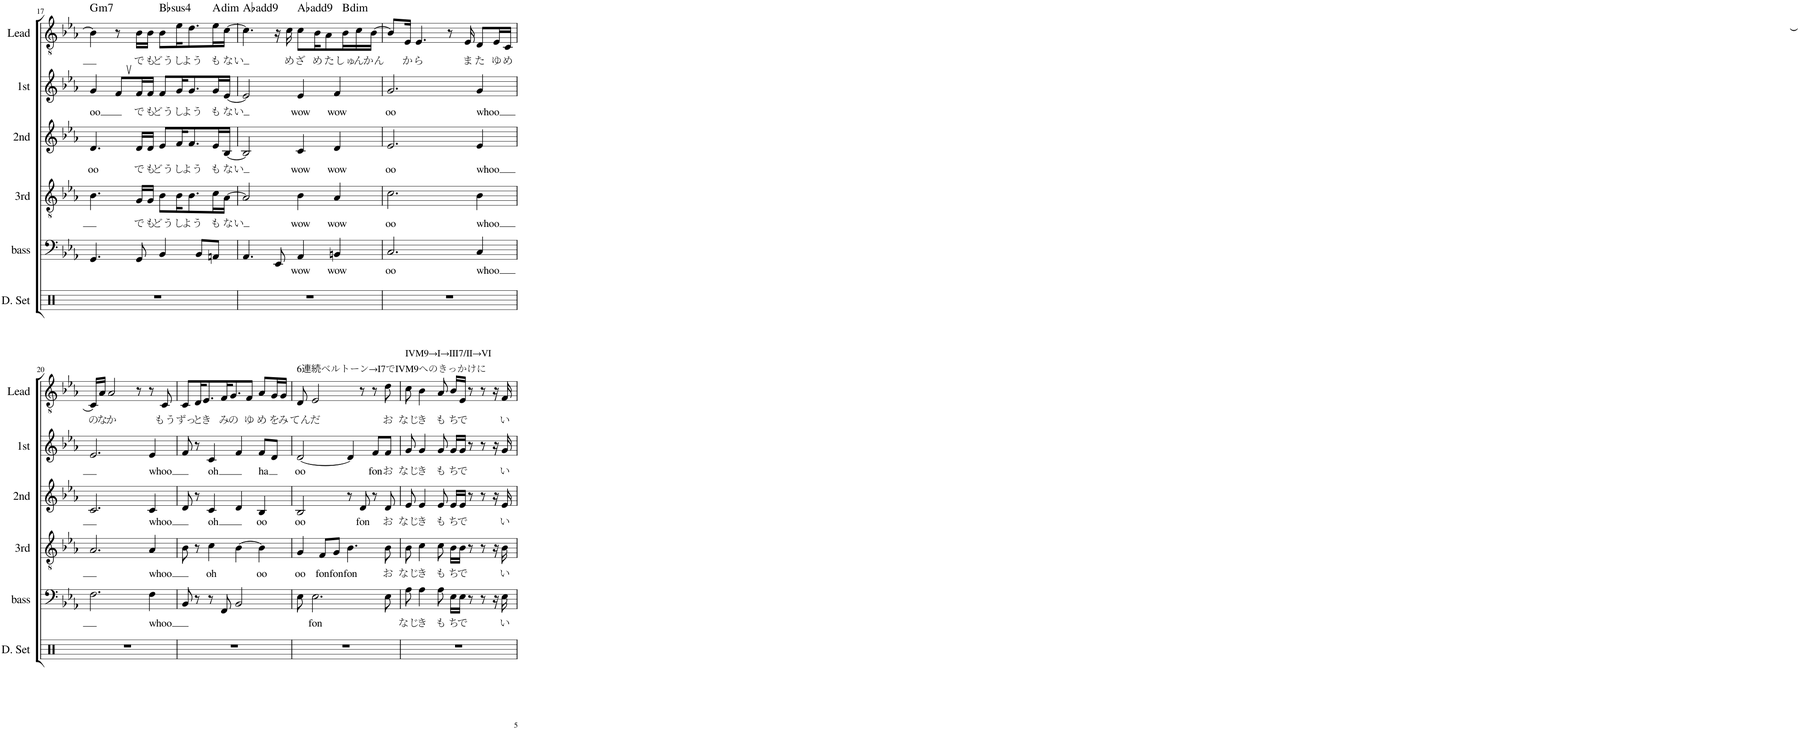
**kern	**kern	**text	**kern	**text	**kern	**text	**kern	**text	**kern	**text	**harte
*part6	*part5	*part5	*part4	*part4	*part3	*part3	*part2	*part2	*part1	*part1	*part1
*staff6	*staff5	*staff5	*staff4	*staff4	*staff3	*staff3	*staff2	*staff2	*staff1	*staff1	*
*I"ドラムセット	*I"bass	*	*I"3rd	*	*I"2nd	*	*I"1st	*	*I"Lead	*	*
*	*I'bass	*	*I'3rd	*	*I'2nd	*	*I'1st	*	*I'Lead	*	*
!!LO:PB:g=z
*clefX	*clefF4	*	*clefGv2	*	*clefG2	*	*clefG2	*	*clefGv2	*	*
*k[]	*k[b-e-a-]	*	*k[b-e-a-]	*	*k[b-e-a-]	*	*k[b-e-a-]	*	*k[b-e-a-]	*	*
*M4/4	*M4/4	*	*M4/4	*	*M4/4	*	*M4/4	*	*M4/4	*	*
=17	=17	=17	=17	=17	=17	=17	=17	=17	=17	=17	=17
!	!	!	!	!	!	!LO:LY:b	!	!LO:LY:b	!	!	!LO:H:kt=m7
1r	4.GG/	.	4.B-\	.	4.d/	oo	4g/	oo	4B-\]	.	G:min7
.	.	.	.	.	.	.	8f,/L	.	8r	.	.
!	!	!	!	!LO:LY:b	!	!LO:LY:b	!	!LO:LY:b	!	!LO:LY:b	!
.	8GG/	.	16G/LL	で	16d/LL	で	16f/L	で	16B-\LL	で	.
!	!	!	!	!LO:LY:b	!	!LO:LY:b	!	!LO:LY:b	!	!LO:LY:b	!
.	.	.	16G/JJ	も	16d/JJ	も	16f/JJ	も	16B-\JJ	も	.
!	!	!	!	!LO:LY:b	!	!LO:LY:b	!	!LO:LY:b	!	!LO:LY:b	!LO:H:kt=4
.	4BB-/	.	8B-\L	どう	8e-/L	どう	8f/L	どう	8B-\L	どう	Bb:sus4
!	!	!	!	!LO:LY:b	!	!LO:LY:b	!	!LO:LY:b	!	!LO:LY:b	!
.	.	.	16B-\K	し	16f/K	し	16g/K	し	16e-\K	し	.
!	!	!	!	!LO:LY:b	!	!LO:LY:b	!	!LO:LY:b	!	!LO:LY:b	!
.	.	.	8.B-\	よう	8.f/	よう	8.g/	よう	8.d\	よう	.
.	8BB-/L	.	.	.	.	.	.	.	.	.	.
!	!	!	!	!LO:LY:b	!	!LO:LY:b	!	!LO:LY:b	!	!LO:LY:b	!LO:H:kt=dim
.	8AAn/J	.	16c\L	も	16e-/L	も	16g/L	も	16e-\L	も	A:dim
!	!	!	!	!LO:LY:b	!	!LO:LY:b	!	!LO:LY:b	!	!LO:LY:b	!
.	.	.	[16A-\JJ	ない	[16B-/JJ	ない	[16e-/JJ	ない	[16c\JJ	ない	.
=18	=18	=18	=18	=18	=18	=18	=18	=18	=18	=18	=18
1r	4.AA-/	.	2A-/]	.	2B-/]	.	2e-/]	.	4.c\]	.	Ab:maj(9)
.	8EE-/	.	.	.	.	.	.	.	16r	.	.
!	!	!	!	!	!	!	!	!	!	!LO:LY:b	!
.	.	.	.	.	.	.	.	.	16c\	め	.
!	!	!LO:LY:b	!	!LO:LY:b	!	!LO:LY:b	!	!LO:LY:b	!	!LO:LY:b	!
.	4AA-/	wow	4B-\	wow	4c/	wow	4e-/	wow	8c\L	ざ	Ab:maj(9)
!	!	!	!	!	!	!	!	!	!	!LO:LY:b	!
.	.	.	.	.	.	.	.	.	16B-\K	め	.
!	!	!	!	!	!	!	!	!	!	!LO:LY:b	!
.	.	.	.	.	.	.	.	.	8A-\	た	.
!	!	!LO:LY:b	!	!LO:LY:b	!	!LO:LY:b	!	!LO:LY:b	!	!	!
.	4BBn/	wow	4A-/	wow	4d/	wow	4f/	wow	.	.	.
!	!	!	!	!	!	!	!	!	!	!LO:LY:b	!LO:H:kt=dim
.	.	.	.	.	.	.	.	.	16B-\L	しゅ	B:dim
!	!	!	!	!	!	!	!	!	!	!LO:LY:b	!
.	.	.	.	.	.	.	.	.	16c\	ん	.
!	!	!	!	!	!	!	!	!	!	!LO:LY:b	!
.	.	.	.	.	.	.	.	.	[16B-\JJ	かん	.
=19	=19	=19	=19	=19	=19	=19	=19	=19	=19	=19	=19
!	!	!LO:LY:b	!	!LO:LY:b	!	!LO:LY:b	!	!LO:LY:b	!	!	!
1r	2.C/	oo	2.c\	oo	2.e-/	oo	2.g/	oo	8B-/L]	.	.
!	!	!	!	!	!	!	!	!	!	!LO:LY:b	!
.	.	.	.	.	.	.	.	.	16E-/Jk	か	.
!	!	!	!	!	!	!	!	!	!	!LO:LY:b	!
.	.	.	.	.	.	.	.	.	4.E-/	ら	.
.	.	.	.	.	.	.	.	.	8r	.	.
!	!	!	!	!	!	!	!	!	!	!LO:LY:b	!
.	.	.	.	.	.	.	.	.	16E-/	ま	.
!	!	!LO:LY:b	!	!LO:LY:b	!	!LO:LY:b	!	!LO:LY:b	!	!LO:LY:b	!
.	4C/	whoo	4B-\	whoo	4e-/	whoo	4g/	whoo	8D/L	た	.
!	!	!	!	!	!	!	!	!	!	!LO:LY:b	!
.	.	.	.	.	.	.	.	.	16E-/L	ゆ	.
!	!	!	!	!	!	!	!	!	!	!LO:LY:b	!
.	.	.	.	.	.	.	.	.	[16C/JJ	め	.
!!LO:LB:g=z
=20	=20	=20	=20	=20	=20	=20	=20	=20	=20	=20	=20
!	!	!	!	!	!	!	!	!	!	!LO:LY:b	!
1r	2.F\	.	2.A-/	.	2.c/	.	2.e-/	.	16C/LL]	の	.
!	!	!	!	!	!	!	!	!	!	!LO:LY:b	!
.	.	.	.	.	.	.	.	.	16A-/JJ	な	.
!	!	!	!	!	!	!	!	!	!	!LO:LY:b	!
.	.	.	.	.	.	.	.	.	2A-/	か	.
.	.	.	.	.	.	.	.	.	8r	.	.
!	!	!LO:LY:b	!	!LO:LY:b	!	!LO:LY:b	!	!LO:LY:b	!	!	!
.	4F\	whoo	4A-/	whoo	4c/	whoo	4e-/	whoo	8r	.	.
!	!	!	!	!	!	!	!	!	!	!LO:LY:b	!
.	.	.	.	.	.	.	.	.	8C/	もう	.
=21	=21	=21	=21	=21	=21	=21	=21	=21	=21	=21	=21
!	!	!	!	!	!	!	!	!	!	!LO:LY:b	!
1r	8BB-/	.	8B-\	.	8d/	.	8f/	.	8C/L	ずっ	.
!	!	!	!	!	!	!	!	!	!	!LO:LY:b	!
.	8r	.	8r	.	8r	.	8r	.	16D/K	と	.
!	!	!	!	!	!	!	!	!	!	!LO:LY:b	!
.	.	.	.	.	.	.	.	.	8.E-/	き	.
!	!	!	!	!LO:LY:b	!	!LO:LY:b	!	!LO:LY:b	!	!	!
.	8r	.	4c\	oh	4c/	oh	4c/	oh	.	.	.
!	!	!	!	!	!	!	!	!	!	!LO:LY:b	!
.	8FF/	.	.	.	.	.	.	.	16F/K	み	.
!	!	!	!	!	!	!	!	!	!	!LO:LY:b	!
.	.	.	.	.	.	.	.	.	8.G/	の	.
.	2BB-/	.	[4B-\	.	4d/	.	4f/	.	.	.	.
!	!	!	!	!	!	!	!	!	!	!LO:LY:b	!
.	.	.	.	.	.	.	.	.	8F/J	ゆ	.
!	!	!	!	!LO:LY:b	!	!LO:LY:b	!	!LO:LY:b	!	!LO:LY:b	!
.	.	.	4B-\]	oo	4B-/	oo	8f/L	ha	8A-/L	め	.
!	!	!	!	!	!	!	!	!	!	!LO:LY:b	!
.	.	.	.	.	.	.	8d/J	.	16G/L	を	.
!	!	!	!	!	!	!	!	!	!	!LO:LY:b	!
.	.	.	.	.	.	.	.	.	16G/JJ	み	.
=22	=22	=22	=22	=22	=22	=22	=22	=22	=22	=22	=22
!	!	!	!	!	!	!	!	!	!LO:TX:a:t=6連続ベルトーン→Ⅰ7でⅣM9へのきっかけに	!	!
!	!	!	!	!LO:LY:b	!	!LO:LY:b	!	!LO:LY:b	!	!LO:LY:b	!
1r	8E-\	.	4G/	oo	2B-/	oo	[2d/	oo	8D/	てん	.
!	!	!LO:LY:b	!	!	!	!	!	!	!	!LO:LY:b	!
.	2.E-\	fon	.	.	.	.	.	.	2E-/	だ	.
!	!	!	!	!LO:LY:b	!	!	!	!	!	!	!
.	.	.	8F/L	fon	.	.	.	.	.	.	.
!	!	!	!	!LO:LY:b	!	!	!	!	!	!	!
.	.	.	8G/J	fon	.	.	.	.	.	.	.
!	!	!	!	!LO:LY:b	!	!	!	!	!	!	!
.	.	.	4.B-\	fon	8r	.	4d/]	.	.	.	.
!	!	!	!	!	!	!LO:LY:b	!	!	!	!	!
.	.	.	.	.	8d/	fon	.	.	8r	.	.
!	!	!	!	!	!	!	!	!LO:LY:b	!	!	!
.	.	.	.	.	8r	.	8f/L	fon	8r	.	.
!	!	!	!	!LO:LY:b	!	!LO:LY:b	!	!LO:LY:b	!	!LO:LY:b	!
.	8E-\	.	8B-\	お	8d/	お	8f/J	お	8d\	お	.
=23	=23	=23	=23	=23	=23	=23	=23	=23	=23	=23	=23
!	!	!	!	!	!	!	!	!	!LO:TX:a:t=ⅣM9→Ⅰ→Ⅲ7/Ⅱ→Ⅵ	!	!
!	!	!LO:LY:b	!	!LO:LY:b	!	!LO:LY:b	!	!LO:LY:b	!	!LO:LY:b	!
1r	8A-\	なじ	8B-\	なじ	8e-/	なじ	8g/	なじ	8c\	なじ	.
!	!	!LO:LY:b	!	!LO:LY:b	!	!LO:LY:b	!	!LO:LY:b	!	!LO:LY:b	!
.	4A-\	き	4c\	き	4e-/	き	4g/	き	4B-\	き	.
!	!	!LO:LY:b	!	!LO:LY:b	!	!LO:LY:b	!	!LO:LY:b	!	!LO:LY:b	!
.	8A-\	も	8c\	も	8e-/	も	8g/	も	8A-/	も	.
!	!	!LO:LY:b	!	!LO:LY:b	!	!LO:LY:b	!	!LO:LY:b	!	!LO:LY:b	!
.	16E-\LL	ち	16B-\LL	ち	16e-/LL	ち	16g/LL	ち	16B-/LL	ち	.
!	!	!LO:LY:b	!	!LO:LY:b	!	!LO:LY:b	!	!LO:LY:b	!	!LO:LY:b	!
.	16E-\JJ	で	16B-\JJ	で	16e-/JJ	で	16g/JJ	で	16E-/JJ	で	.
.	8r	.	8r	.	8r	.	8r	.	8r	.	.
.	8r	.	8r	.	8r	.	8r	.	8r	.	.
.	16r	.	16r	.	16r	.	16r	.	16r	.	.
!	!	!LO:LY:b	!	!LO:LY:b	!	!LO:LY:b	!	!LO:LY:b	!	!LO:LY:b	!
.	16E-\	い	16B-\	い	16e-/	い	16g/	い	16F/	い	.
=	=	=	=	=	=	=	=	=	=	=	=
*-	*-	*-	*-	*-	*-	*-	*-	*-	*-	*-	*-
